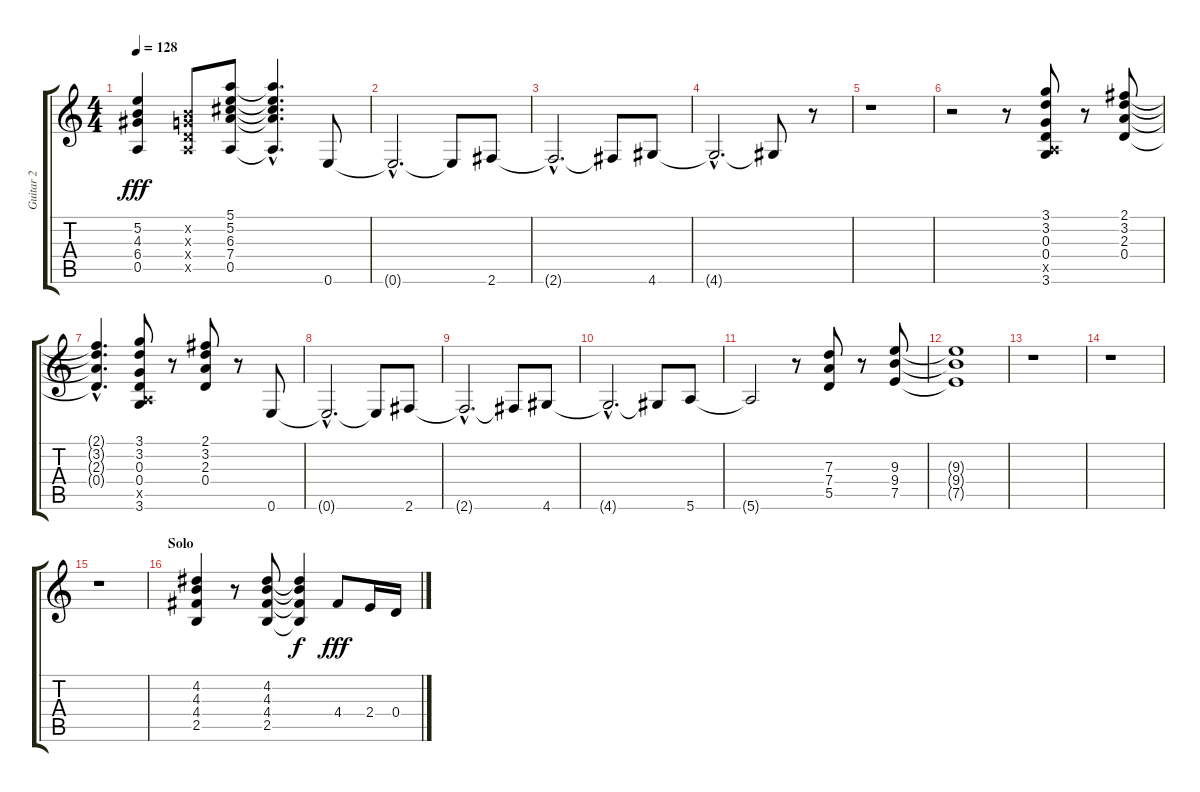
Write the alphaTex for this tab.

\track ("Guitar 2" "Guitar 2") {instrument overdrivenguitar}
\staff {score tabs}
\tuning (E4 B3 G3 D3 A2 E2) {hide}
\ts (4 4)
\tempo 128
\clef g2
\ks c
(5.2 4.3 6.4 0.5).4{dy fff} (0.2{x} 0.3{x} 0.4{x} 0.5{x}).8 (5.1 5.2 6.3 7.4 0.5).8 (5.1{hac t} 5.2{hac t} 6.3{hac t} 7.4{hac t} 0.5{hac t}).4{d} 0.6.8 |
0.6{hac t}.2{d} 0.6{t}.8 2.6.8 |
2.6{hac t}.2{d} 2.6{t}.8 4.6.8 |
4.6{hac t}.2{d} 4.6{t}.8 r.8 |
r.1 |
r.2 r.8 (3.1 3.2 0.3 0.4 0.5{x} 3.6).8 r.8 (2.1 3.2 2.3 0.4).8 |
(2.1{hac t} 3.2{hac t} 2.3{hac t} 0.4{hac t}).4{d} (3.1 3.2 0.3 0.4 0.5{x} 3.6).8 r.8 (2.1 3.2 2.3 0.4).8 r.8 0.6.8 |
0.6{hac t}.2{d} 0.6{t}.8 2.6.8 |
2.6{hac t}.2{d} 2.6{t}.8 4.6.8 |
4.6{hac t}.2{d} 4.6{t}.8 5.6.8 |
5.6{t}.2 r.8 (7.3 7.4 5.5).8 r.8 (9.3 9.4 7.5).8 |
(9.3{t} 9.4{t} 7.5{t}).1 |
r.1 |
r.1 |
r.1 |
\section ("" "Solo")
(4.2 4.3 4.4 2.5).4 r.8 (4.2 4.3 4.4 2.5).8 (4.2{t} 4.3{t} 4.4{t} 2.5{t}).4{dy f} 4.4.8{dy fff} 2.4.16 0.4.16
